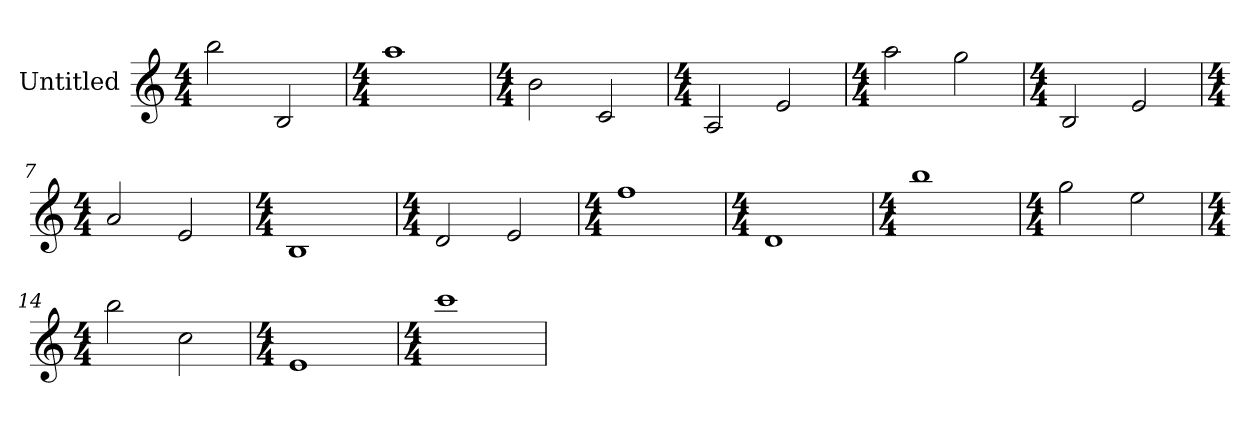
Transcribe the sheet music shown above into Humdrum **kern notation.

**kern
*part1
*staff1
*I"Untitled
*k[]
*C:
*M4/4
=1
2bb
2B
=2
*k[]
*C:
*M4/4
1aa
=3
*k[]
*C:
*M4/4
2b
2c
=4
*k[]
*C:
*M4/4
2A
2e
=5
*k[]
*C:
*M4/4
2aa
2gg
=6
*k[]
*C:
*M4/4
2B
2e
=7
*k[]
*C:
*M4/4
2a
2e
=8
*k[]
*C:
*M4/4
1B
=9
*k[]
*C:
*M4/4
2d
2e
=10
*k[]
*C:
*M4/4
1ff
=11
*k[]
*C:
*M4/4
1d
=12
*k[]
*C:
*M4/4
1bb
=13
*k[]
*C:
*M4/4
2gg
2ee
=14
*k[]
*C:
*M4/4
2bb
2cc
=15
*k[]
*C:
*M4/4
1e
=16
*k[]
*C:
*M4/4
1ccc
=
*-
